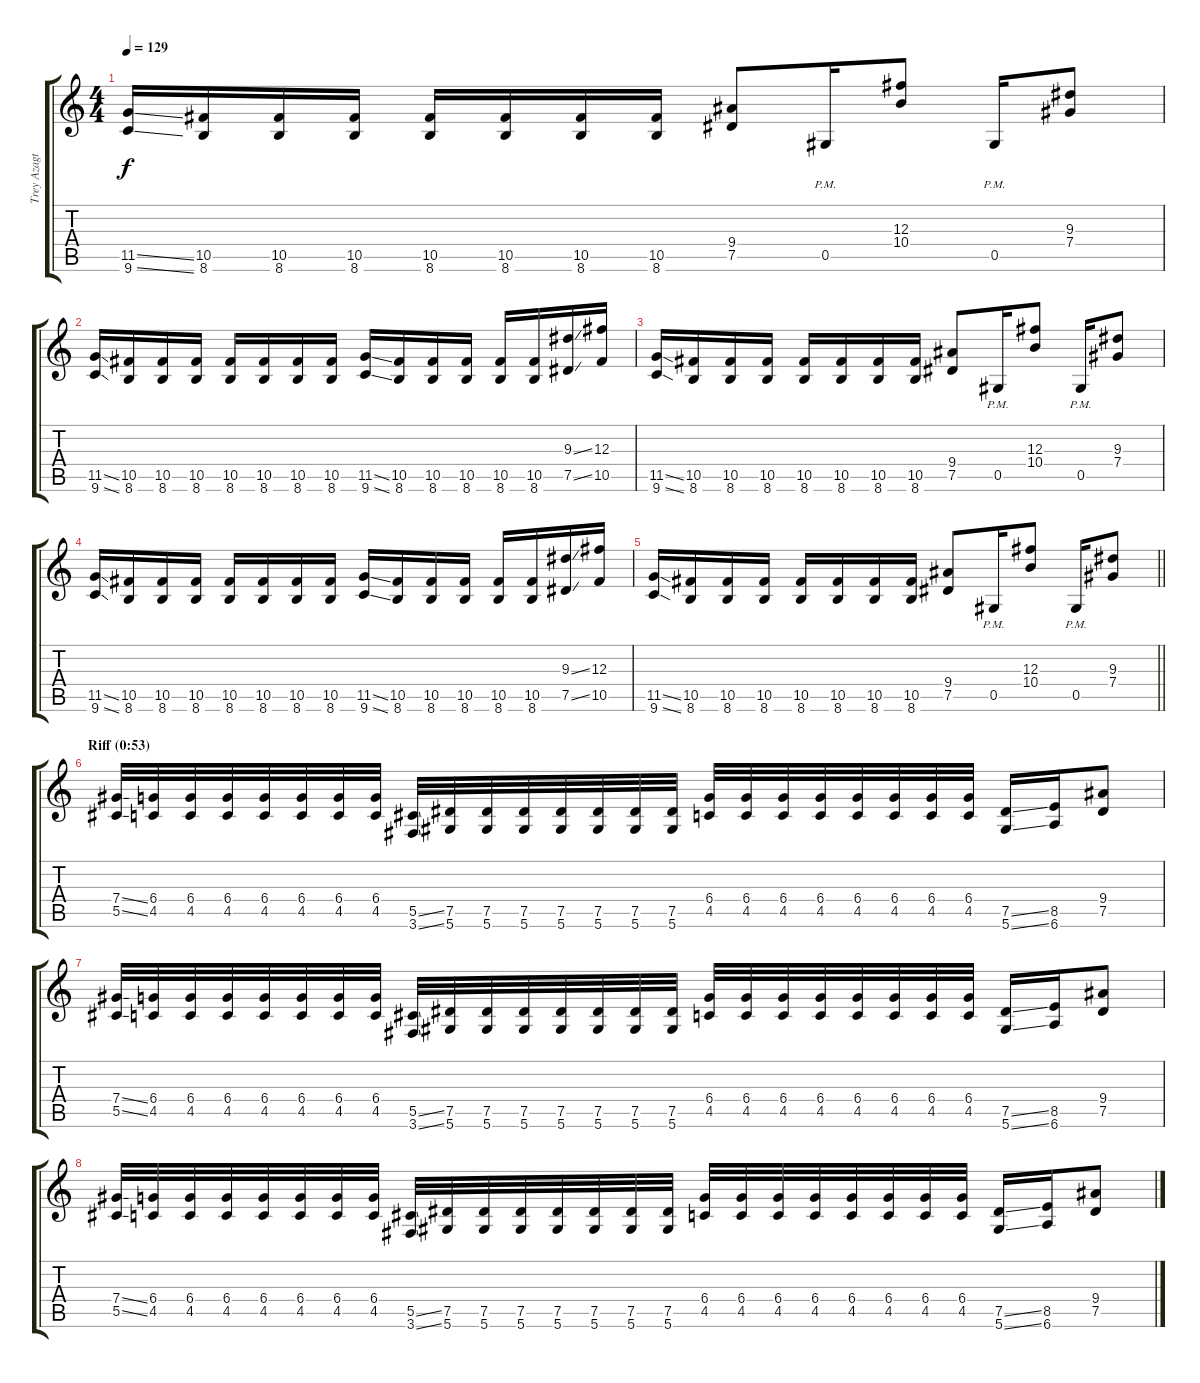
\track ("Trey Azagthoth " "Trey Azagt") {instrument distortionguitar}
\staff {score tabs}
\tuning (Eb4 Bb3 Gb3 Db3 Ab2 Eb2) {hide}
\ts (4 4)
\tempo 129
\clef g2
\ks c
(11.5{ss} 9.6{ss}).16{dy f} (10.5 8.6).16 (10.5 8.6).16 (10.5 8.6).16 (10.5 8.6).16 (10.5 8.6).16 (10.5 8.6).16 (10.5 8.6).16 (9.4 7.5).8 0.5{pm}.16 (12.3 10.4).8 0.5{pm}.16 (9.3 7.4).8 |
(11.5{ss} 9.6{ss}).16 (10.5 8.6).16 (10.5 8.6).16 (10.5 8.6).16 (10.5 8.6).16 (10.5 8.6).16 (10.5 8.6).16 (10.5 8.6).16 (11.5{ss} 9.6{ss}).16 (10.5 8.6).16 (10.5 8.6).16 (10.5 8.6).16 (10.5 8.6).16 (10.5 8.6).16 (9.3{ss} 7.5{ss}).16 (12.3 10.5).16 |
(11.5{ss} 9.6{ss}).16 (10.5 8.6).16 (10.5 8.6).16 (10.5 8.6).16 (10.5 8.6).16 (10.5 8.6).16 (10.5 8.6).16 (10.5 8.6).16 (9.4 7.5).8 0.5{pm}.16 (12.3 10.4).8 0.5{pm}.16 (9.3 7.4).8 |
(11.5{ss} 9.6{ss}).16 (10.5 8.6).16 (10.5 8.6).16 (10.5 8.6).16 (10.5 8.6).16 (10.5 8.6).16 (10.5 8.6).16 (10.5 8.6).16 (11.5{ss} 9.6{ss}).16 (10.5 8.6).16 (10.5 8.6).16 (10.5 8.6).16 (10.5 8.6).16 (10.5 8.6).16 (9.3{ss} 7.5{ss}).16 (12.3 10.5).16 |
\barLineRight lightlight
(11.5{ss} 9.6{ss}).16 (10.5 8.6).16 (10.5 8.6).16 (10.5 8.6).16 (10.5 8.6).16 (10.5 8.6).16 (10.5 8.6).16 (10.5 8.6).16 (9.4 7.5).8 0.5{pm}.16 (12.3 10.4).8 0.5{pm}.16 (9.3 7.4).8 |
\section ("" "Riff (0:53)")
(7.4{ss} 5.5{ss}).32 (6.4 4.5).32 (6.4 4.5).32 (6.4 4.5).32 (6.4 4.5).32 (6.4 4.5).32 (6.4 4.5).32 (6.4 4.5).32 (5.5{ss} 3.6{ss}).32 (7.5 5.6).32 (7.5 5.6).32 (7.5 5.6).32 (7.5 5.6).32 (7.5 5.6).32 (7.5 5.6).32 (7.5 5.6).32 (6.4 4.5).32 (6.4 4.5).32 (6.4 4.5).32 (6.4 4.5).32 (6.4 4.5).32 (6.4 4.5).32 (6.4 4.5).32 (6.4 4.5).32 (7.5{ss} 5.6{ss}).16 (8.5 6.6).16 (9.4 7.5).8 |
(7.4{ss} 5.5{ss}).32 (6.4 4.5).32 (6.4 4.5).32 (6.4 4.5).32 (6.4 4.5).32 (6.4 4.5).32 (6.4 4.5).32 (6.4 4.5).32 (5.5{ss} 3.6{ss}).32 (7.5 5.6).32 (7.5 5.6).32 (7.5 5.6).32 (7.5 5.6).32 (7.5 5.6).32 (7.5 5.6).32 (7.5 5.6).32 (6.4 4.5).32 (6.4 4.5).32 (6.4 4.5).32 (6.4 4.5).32 (6.4 4.5).32 (6.4 4.5).32 (6.4 4.5).32 (6.4 4.5).32 (7.5{ss} 5.6{ss}).16 (8.5 6.6).16 (9.4 7.5).8 |
(7.4{ss} 5.5{ss}).32 (6.4 4.5).32 (6.4 4.5).32 (6.4 4.5).32 (6.4 4.5).32 (6.4 4.5).32 (6.4 4.5).32 (6.4 4.5).32 (5.5{ss} 3.6{ss}).32 (7.5 5.6).32 (7.5 5.6).32 (7.5 5.6).32 (7.5 5.6).32 (7.5 5.6).32 (7.5 5.6).32 (7.5 5.6).32 (6.4 4.5).32 (6.4 4.5).32 (6.4 4.5).32 (6.4 4.5).32 (6.4 4.5).32 (6.4 4.5).32 (6.4 4.5).32 (6.4 4.5).32 (7.5{ss} 5.6{ss}).16 (8.5 6.6).16 (9.4 7.5).8
